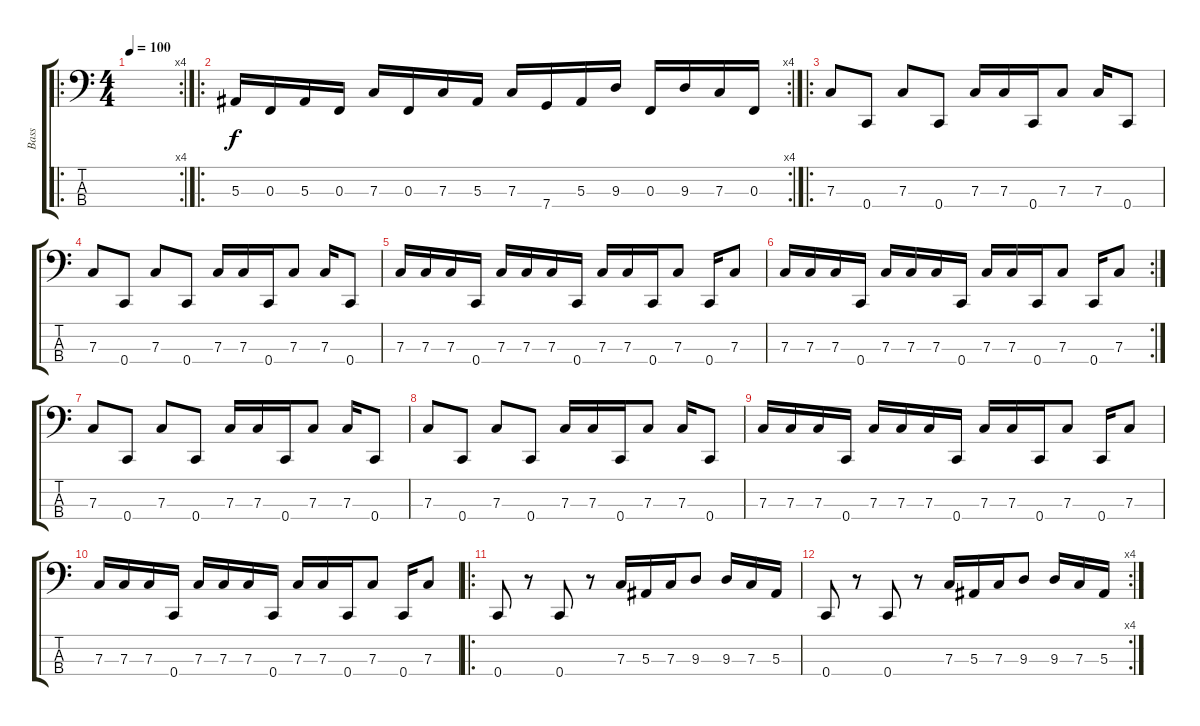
\track ("Bass" "Bass") {instrument distortionguitar}
\staff {score tabs}
\tuning (Eb2 Bb1 F1 C1) {hide}
\ro
\rc 4
\ts (4 4)
\tempo 100
\clef f4
\ks c
|
\ro
\rc 4
5.3.16 0.3.16 5.3.16 0.3.16 7.3.16 0.3.16 7.3.16 5.3.16 7.3.16 7.4.16 5.3.16 9.3.16 0.3.16 9.3.16 7.3.16 0.3.16 |
\ro
7.3.8 0.4.8 7.3.8 0.4.8 7.3.16 7.3.16 0.4.16 7.3.8 7.3.16 0.4.8 |
7.3.8 0.4.8 7.3.8 0.4.8 7.3.16 7.3.16 0.4.16 7.3.8 7.3.16 0.4.8 |
7.3.16 7.3.16 7.3.16 0.4.16 7.3.16 7.3.16 7.3.16 0.4.16 7.3.16 7.3.16 0.4.16 7.3.8 0.4.16 7.3.8 |
\rc 2
7.3.16 7.3.16 7.3.16 0.4.16 7.3.16 7.3.16 7.3.16 0.4.16 7.3.16 7.3.16 0.4.16 7.3.8 0.4.16 7.3.8 |
7.3.8 0.4.8 7.3.8 0.4.8 7.3.16 7.3.16 0.4.16 7.3.8 7.3.16 0.4.8 |
7.3.8 0.4.8 7.3.8 0.4.8 7.3.16 7.3.16 0.4.16 7.3.8 7.3.16 0.4.8 |
7.3.16 7.3.16 7.3.16 0.4.16 7.3.16 7.3.16 7.3.16 0.4.16 7.3.16 7.3.16 0.4.16 7.3.8 0.4.16 7.3.8 |
7.3.16 7.3.16 7.3.16 0.4.16 7.3.16 7.3.16 7.3.16 0.4.16 7.3.16 7.3.16 0.4.16 7.3.8 0.4.16 7.3.8 |
\ro
0.4.8 r.8 0.4.8 r.8 7.3.16 5.3.16 7.3.16 9.3.8 9.3.16 7.3.16 5.3.16 |
\rc 4
0.4.8 r.8 0.4.8 r.8 7.3.16 5.3.16 7.3.16 9.3.8 9.3.16 7.3.16 5.3.16
